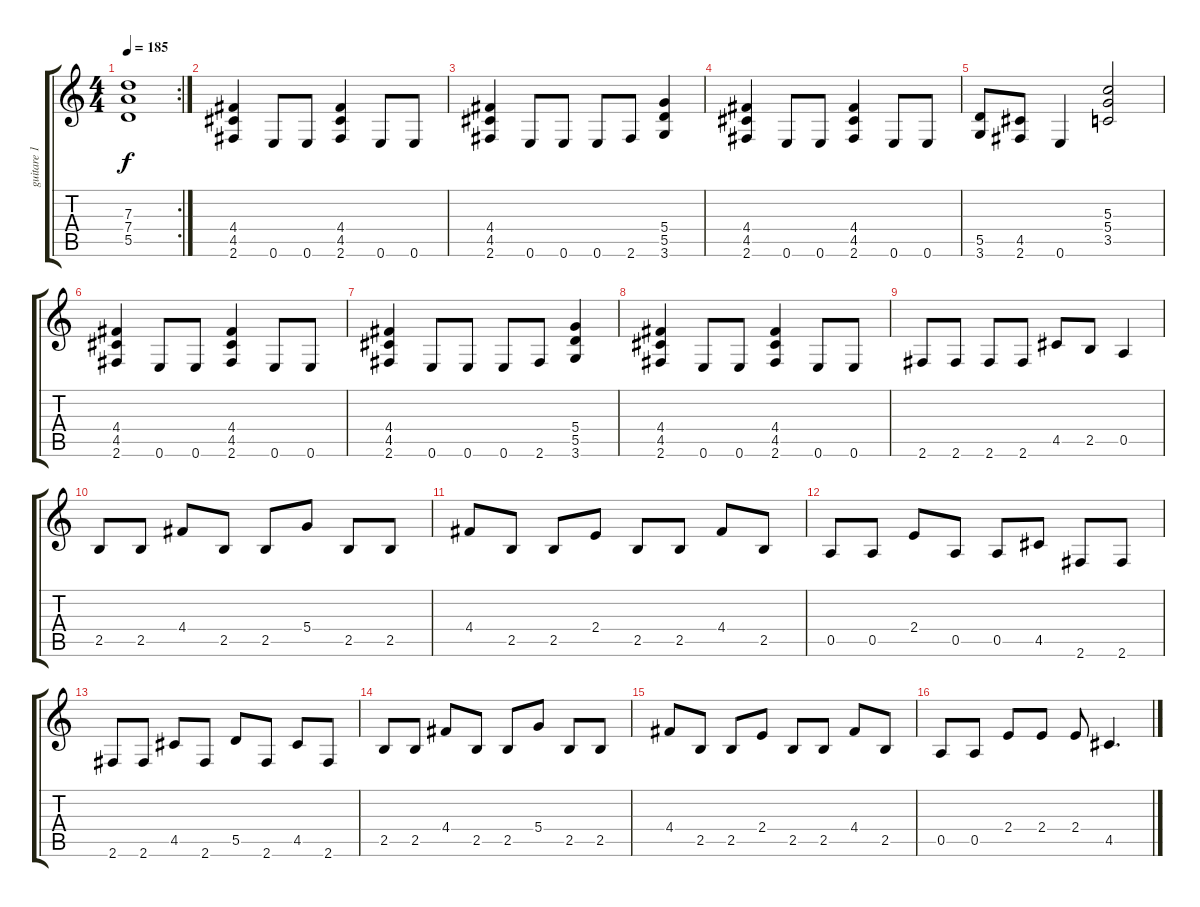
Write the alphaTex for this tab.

\track ("guitare 1" "guitare 1") {instrument distortionguitar}
\staff {score tabs}
\tuning (E4 B3 G3 D3 A2 E2) {hide}
\rc 2
\ts (4 4)
\tempo 185
\clef g2
\ks c
(7.3 7.4 5.5).1{dy f} |
(4.4 4.5 2.6).4 0.6.8 0.6.8 (4.4 4.5 2.6).4 0.6.8 0.6.8 |
(4.4 4.5 2.6).4 0.6.8 0.6.8 0.6.8 2.6.8 (5.4 5.5 3.6).4 |
(4.4 4.5 2.6).4 0.6.8 0.6.8 (4.4 4.5 2.6).4 0.6.8 0.6.8 |
(5.5 3.6).8 (4.5 2.6).8 0.6.4 (5.3 5.4 3.5).2 |
(4.4 4.5 2.6).4 0.6.8 0.6.8 (4.4 4.5 2.6).4 0.6.8 0.6.8 |
(4.4 4.5 2.6).4 0.6.8 0.6.8 0.6.8 2.6.8 (5.4 5.5 3.6).4 |
(4.4 4.5 2.6).4 0.6.8 0.6.8 (4.4 4.5 2.6).4 0.6.8 0.6.8 |
2.6.8 2.6.8 2.6.8 2.6.8 4.5.8 2.5.8 0.5.4 |
2.5.8 2.5.8 4.4.8 2.5.8 2.5.8 5.4.8 2.5.8 2.5.8 |
4.4.8 2.5.8 2.5.8 2.4.8 2.5.8 2.5.8 4.4.8 2.5.8 |
0.5.8 0.5.8 2.4.8 0.5.8 0.5.8 4.5.8 2.6.8 2.6.8 |
2.6.8 2.6.8 4.5.8 2.6.8 5.5.8 2.6.8 4.5.8 2.6.8 |
2.5.8 2.5.8 4.4.8 2.5.8 2.5.8 5.4.8 2.5.8 2.5.8 |
4.4.8 2.5.8 2.5.8 2.4.8 2.5.8 2.5.8 4.4.8 2.5.8 |
0.5.8 0.5.8 2.4.8 2.4.8 2.4.8 4.5.4{d}
